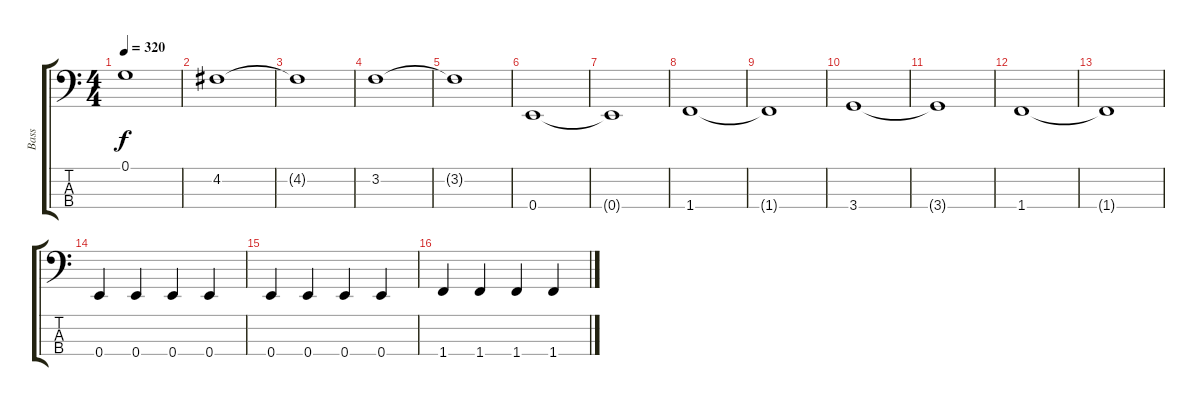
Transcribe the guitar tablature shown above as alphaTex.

\track ("Bass" "Bass") {instrument electricbassfinger}
\staff {score tabs}
\tuning (G2 D2 A1 E1) {hide}
\ts (4 4)
\tempo 320
\clef f4
\ks c
0.1{t}.1{dy f} |
4.2.1 |
4.2{t}.1 |
3.2.1 |
3.2{t}.1 |
0.4.1 |
0.4{t}.1 |
1.4.1 |
1.4{t}.1 |
3.4.1 |
3.4{t}.1 |
1.4.1 |
1.4{t}.1 |
0.4.4 0.4.4 0.4.4 0.4.4 |
0.4.4 0.4.4 0.4.4 0.4.4 |
1.4.4 1.4.4 1.4.4 1.4.4
